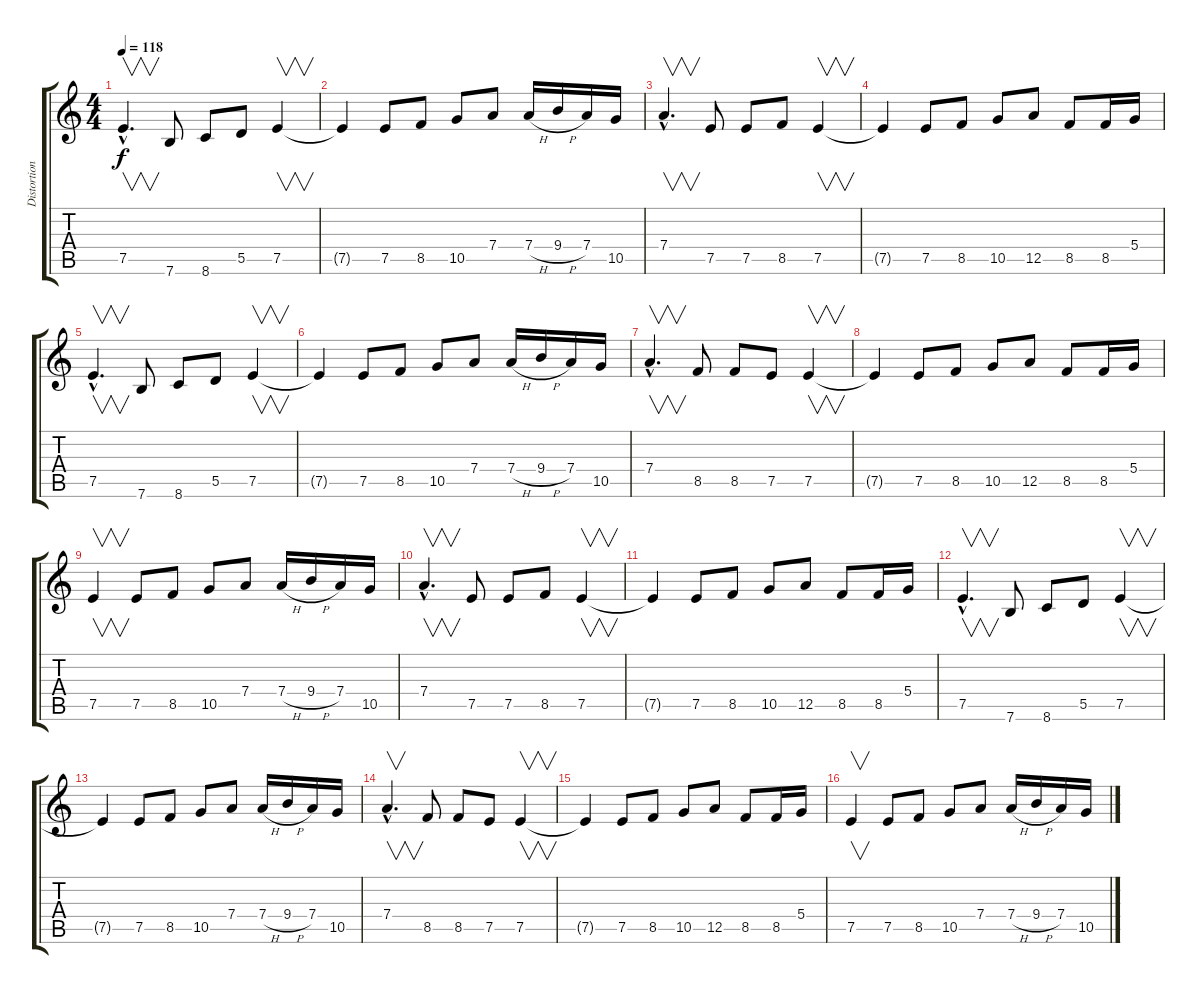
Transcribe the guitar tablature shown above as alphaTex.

\track ("Distortion Guitar 2" "Distortion") {instrument distortionguitar}
\staff {score tabs}
\tuning (E4 B3 G3 D3 A2 E2) {hide}
\ts (4 4)
\tempo 118
\clef g2
\ks c
7.5{hac}.4{v d dy f} 7.6.8 8.6.8 5.5.8 7.5.4{v} |
7.5{t}.4 7.5.8 8.5.8 10.5.8 7.4.8 7.4{h}.16 9.4{h}.16 7.4.16 10.5.16 |
7.4{hac}.4{v d} 7.5.8 7.5.8 8.5.8 7.5.4{v} |
7.5{t}.4 7.5.8 8.5.8 10.5.8 12.5.8 8.5.8 8.5.16 5.4.16 |
7.5{hac}.4{v d} 7.6.8 8.6.8 5.5.8 7.5.4{v} |
7.5{t}.4 7.5.8 8.5.8 10.5.8 7.4.8 7.4{h}.16 9.4{h}.16 7.4.16 10.5.16 |
7.4{hac}.4{v d} 8.5.8 8.5.8 7.5.8 7.5.4{v} |
7.5{t}.4 7.5.8 8.5.8 10.5.8 12.5.8 8.5.8 8.5.16 5.4.16 |
7.5.4{v} 7.5.8 8.5.8 10.5.8 7.4.8 7.4{h}.16 9.4{h}.16 7.4.16 10.5.16 |
7.4{hac}.4{v d volume 15} 7.5.8 7.5.8 8.5.8 7.5.4{v} |
7.5{t}.4{volume 14} 7.5.8 8.5.8 10.5.8 12.5.8 8.5.8 8.5.16 5.4.16 |
7.5{hac}.4{v d volume 13} 7.6.8 8.6.8 5.5.8 7.5.4{v} |
7.5{t}.4{volume 12} 7.5.8 8.5.8 10.5.8 7.4.8 7.4{h}.16 9.4{h}.16 7.4.16 10.5.16 |
7.4{hac}.4{v d volume 11} 8.5.8 8.5.8 7.5.8 7.5.4{v} |
7.5{t}.4{volume 10} 7.5.8 8.5.8 10.5.8 12.5.8 8.5.8 8.5.16 5.4.16 |
7.5.4{v volume 9} 7.5.8 8.5.8 10.5.8 7.4.8 7.4{h}.16 9.4{h}.16 7.4.16 10.5.16
